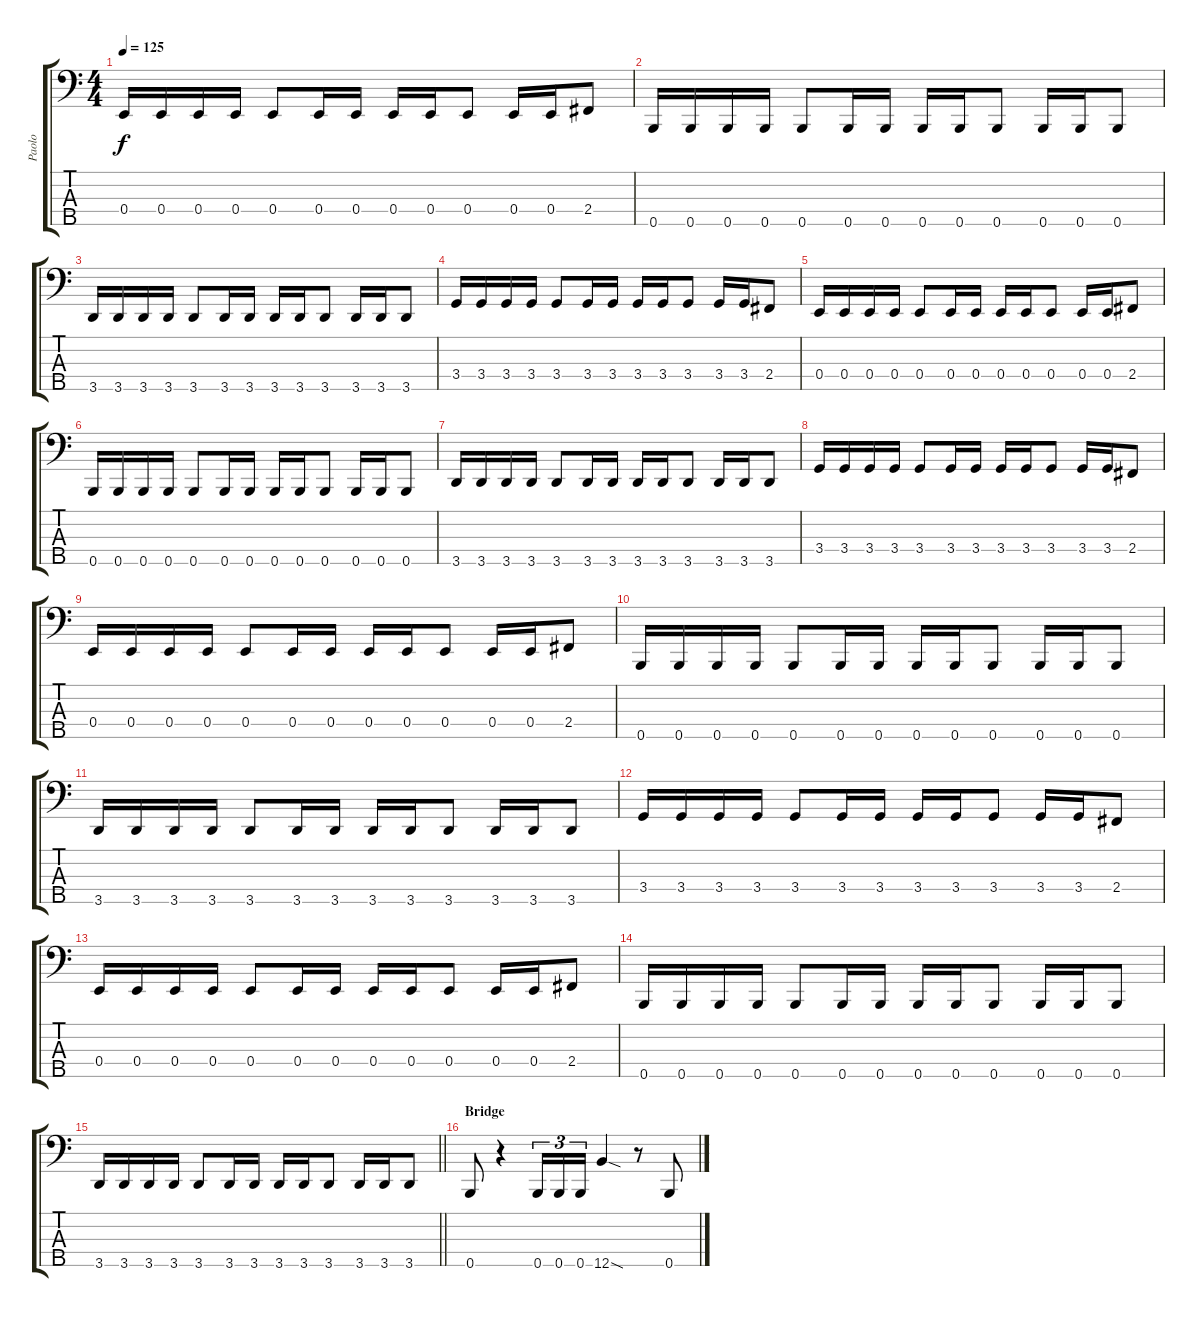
\track ("Paolo" "Paolo") {instrument electricbasspick}
\staff {score tabs}
\tuning (G2 D2 A1 E1 B0) {hide}
\ts (4 4)
\tempo 125
\clef f4
\ks c
0.4.16{dy f} 0.4.16 0.4.16 0.4.16 0.4.8 0.4.16 0.4.16 0.4.16 0.4.16 0.4.8 0.4.16 0.4.16 2.4.8 |
0.5.16 0.5.16 0.5.16 0.5.16 0.5.8 0.5.16 0.5.16 0.5.16 0.5.16 0.5.8 0.5.16 0.5.16 0.5.8 |
3.5.16 3.5.16 3.5.16 3.5.16 3.5.8 3.5.16 3.5.16 3.5.16 3.5.16 3.5.8 3.5.16 3.5.16 3.5.8 |
3.4.16 3.4.16 3.4.16 3.4.16 3.4.8 3.4.16 3.4.16 3.4.16 3.4.16 3.4.8 3.4.16 3.4.16 2.4.8 |
0.4.16 0.4.16 0.4.16 0.4.16 0.4.8 0.4.16 0.4.16 0.4.16 0.4.16 0.4.8 0.4.16 0.4.16 2.4.8 |
0.5.16 0.5.16 0.5.16 0.5.16 0.5.8 0.5.16 0.5.16 0.5.16 0.5.16 0.5.8 0.5.16 0.5.16 0.5.8 |
3.5.16 3.5.16 3.5.16 3.5.16 3.5.8 3.5.16 3.5.16 3.5.16 3.5.16 3.5.8 3.5.16 3.5.16 3.5.8 |
3.4.16 3.4.16 3.4.16 3.4.16 3.4.8 3.4.16 3.4.16 3.4.16 3.4.16 3.4.8 3.4.16 3.4.16 2.4.8 |
0.4.16 0.4.16 0.4.16 0.4.16 0.4.8 0.4.16 0.4.16 0.4.16 0.4.16 0.4.8 0.4.16 0.4.16 2.4.8 |
0.5.16 0.5.16 0.5.16 0.5.16 0.5.8 0.5.16 0.5.16 0.5.16 0.5.16 0.5.8 0.5.16 0.5.16 0.5.8 |
3.5.16 3.5.16 3.5.16 3.5.16 3.5.8 3.5.16 3.5.16 3.5.16 3.5.16 3.5.8 3.5.16 3.5.16 3.5.8 |
3.4.16 3.4.16 3.4.16 3.4.16 3.4.8 3.4.16 3.4.16 3.4.16 3.4.16 3.4.8 3.4.16 3.4.16 2.4.8 |
0.4.16 0.4.16 0.4.16 0.4.16 0.4.8 0.4.16 0.4.16 0.4.16 0.4.16 0.4.8 0.4.16 0.4.16 2.4.8 |
0.5.16 0.5.16 0.5.16 0.5.16 0.5.8 0.5.16 0.5.16 0.5.16 0.5.16 0.5.8 0.5.16 0.5.16 0.5.8 |
\barLineRight lightlight
3.5.16 3.5.16 3.5.16 3.5.16 3.5.8 3.5.16 3.5.16 3.5.16 3.5.16 3.5.8 3.5.16 3.5.16 3.5.8 |
\section ("" "Bridge")
0.5.8 r.4 0.5.16{tu (3 2)} 0.5.16{tu (3 2)} 0.5.16{tu (3 2)} 12.5{sod}.4 r.8 0.5.8
